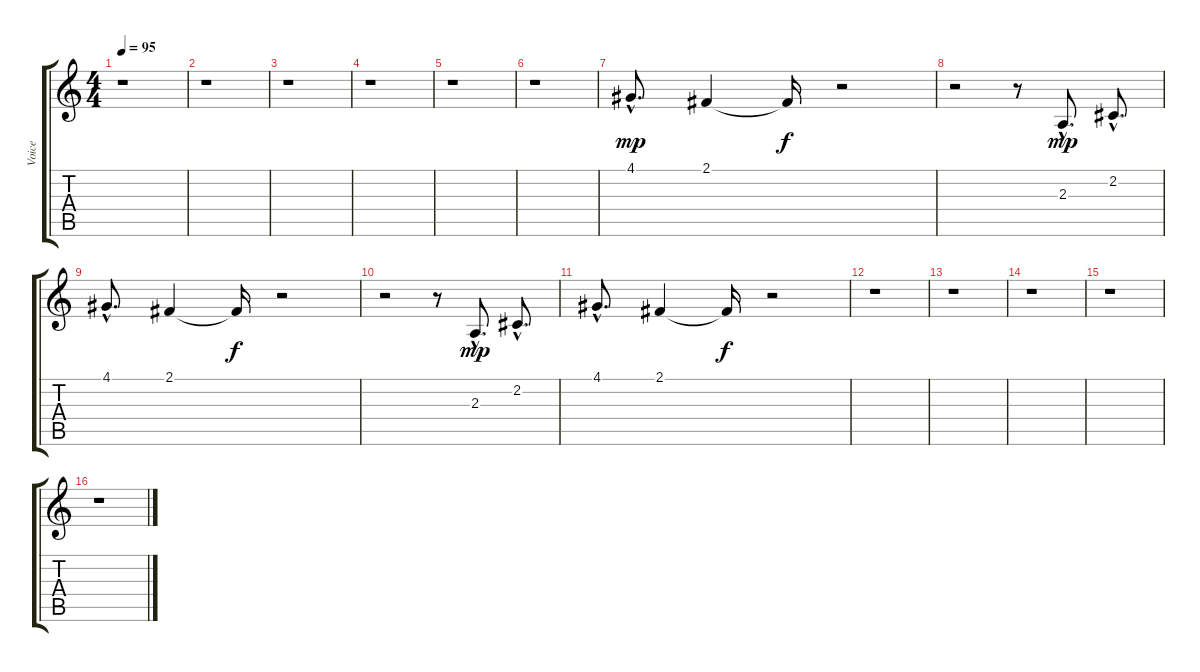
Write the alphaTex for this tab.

\track ("Voice" "Voice") {instrument oboe}
\staff {score tabs}
\tuning (E4 B3 G3 D3 A2 E2) {hide}
\ts (4 4)
\tempo 95
\clef g2
\ks c
r.1{dy f} |
r.1 |
r.1 |
r.1 |
r.1 |
r.1 |
4.1{hac}.8{d dy mp} 2.1.4 2.1{t}.16{dy f} r.2 |
r.2 r.8 2.3{hac}.8{d dy mp} 2.2{hac}.8{d} |
4.1{hac}.8{d} 2.1.4 2.1{t}.16{dy f} r.2 |
r.2 r.8 2.3{hac}.8{d dy mp} 2.2{hac}.8{d} |
4.1{hac}.8{d} 2.1.4 2.1{t}.16{dy f} r.2 |
r.1 |
r.1 |
r.1 |
r.1 |
r.1
